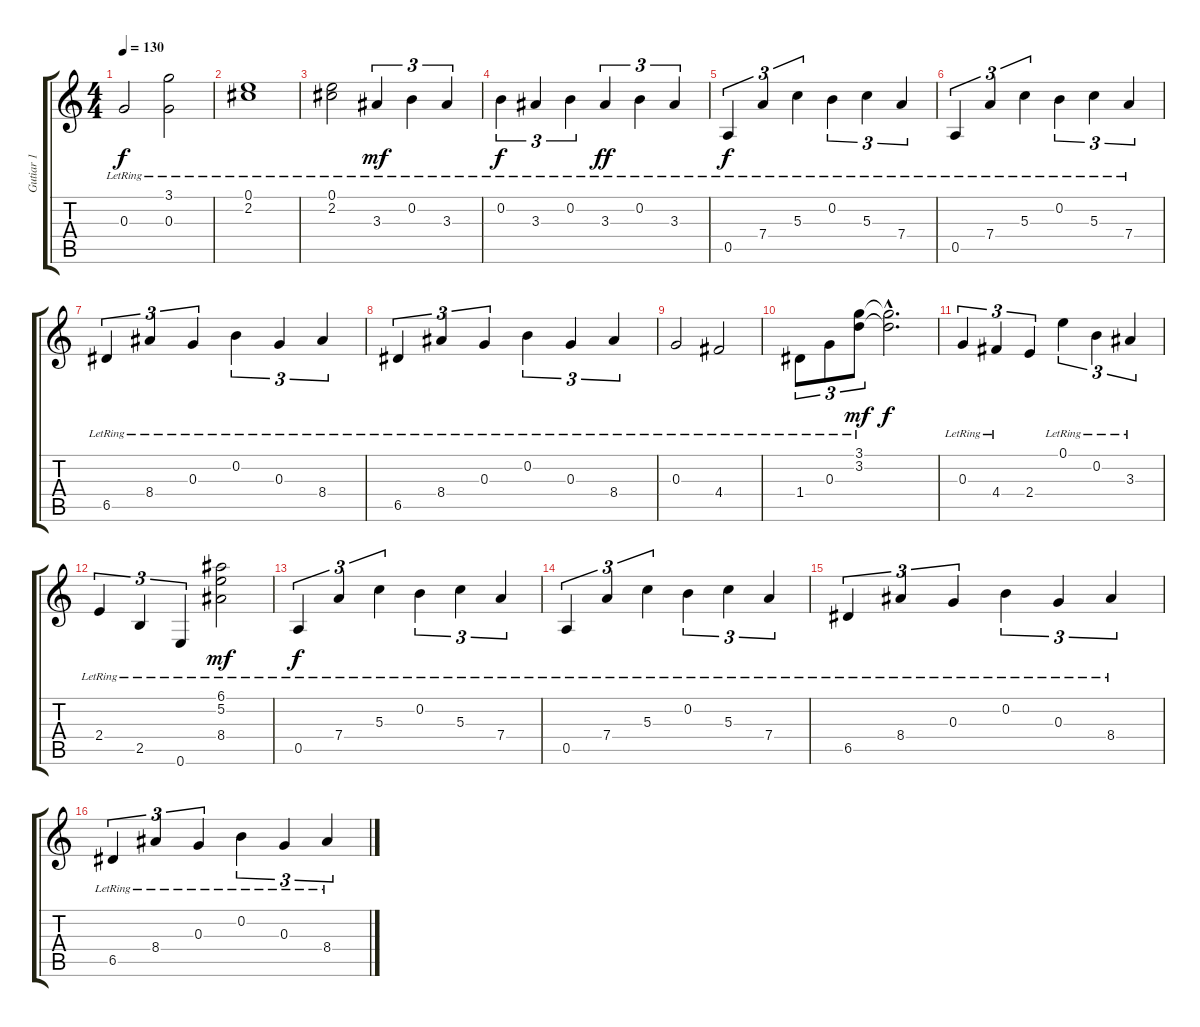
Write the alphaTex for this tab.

\track ("Gutiar 1" "Gutiar 1") {instrument electricguitarclean}
\staff {score tabs}
\tuning (E4 B3 G3 D3 A2 E2) {hide}
\ts (4 4)
\tempo 130
\clef g2
\ks c
0.3{lr}.2{dy f} (3.1{lr} 0.3{lr}).2 |
(0.1{lr} 2.2{lr}).1 |
(0.1{lr} 2.2{lr}).2 3.3{lr}.4{tu (3 2) dy mf} 0.2{lr}.4{tu (3 2)} 3.3{lr}.4{tu (3 2)} |
0.2{lr}.4{tu (3 2) dy f} 3.3{lr}.4{tu (3 2)} 0.2{lr}.4{tu (3 2)} 3.3{lr}.4{tu (3 2) dy ff} 0.2{lr}.4{tu (3 2)} 3.3{lr}.4{tu (3 2)} |
0.5{lr}.4{tu (3 2) dy f} 7.4{lr}.4{tu (3 2)} 5.3{lr}.4{tu (3 2)} 0.2{lr}.4{tu (3 2)} 5.3{lr}.4{tu (3 2)} 7.4{lr}.4{tu (3 2)} |
0.5{lr}.4{tu (3 2)} 7.4{lr}.4{tu (3 2)} 5.3{lr}.4{tu (3 2)} 0.2{lr}.4{tu (3 2)} 5.3{lr}.4{tu (3 2)} 7.4{lr}.4{tu (3 2)} |
6.5{lr}.4{tu (3 2)} 8.4{lr}.4{tu (3 2)} 0.3{lr}.4{tu (3 2)} 0.2{lr}.4{tu (3 2)} 0.3{lr}.4{tu (3 2)} 8.4{lr}.4{tu (3 2)} |
6.5{lr}.4{tu (3 2)} 8.4{lr}.4{tu (3 2)} 0.3{lr}.4{tu (3 2)} 0.2{lr}.4{tu (3 2)} 0.3{lr}.4{tu (3 2)} 8.4{lr}.4{tu (3 2)} |
0.3{lr}.2 4.4{lr}.2 |
1.4{lr}.8{tu (3 2)} 0.3{lr}.8{tu (3 2)} (3.1{lr} 3.2{lr}).8{tu (3 2) dy mf} (3.1{hac t} 3.2{hac t}).2{d dy f} |
0.3{lr}.4{tu (3 2)} 4.4{lr}.4{tu (3 2)} 2.4.4{tu (3 2)} 0.1{lr}.4{tu (3 2)} 0.2{lr}.4{tu (3 2)} 3.3{lr}.4{tu (3 2)} |
2.4{lr}.4{tu (3 2)} 2.5{lr}.4{tu (3 2)} 0.6{lr}.4{tu (3 2)} (6.1{lr} 5.2{lr} 8.4{lr}).2{dy mf} |
0.5{lr}.4{tu (3 2) dy f} 7.4{lr}.4{tu (3 2)} 5.3{lr}.4{tu (3 2)} 0.2{lr}.4{tu (3 2)} 5.3{lr}.4{tu (3 2)} 7.4{lr}.4{tu (3 2)} |
0.5{lr}.4{tu (3 2)} 7.4{lr}.4{tu (3 2)} 5.3{lr}.4{tu (3 2)} 0.2{lr}.4{tu (3 2)} 5.3{lr}.4{tu (3 2)} 7.4{lr}.4{tu (3 2)} |
6.5{lr}.4{tu (3 2)} 8.4{lr}.4{tu (3 2)} 0.3{lr}.4{tu (3 2)} 0.2{lr}.4{tu (3 2)} 0.3{lr}.4{tu (3 2)} 8.4{lr}.4{tu (3 2)} |
6.5{lr}.4{tu (3 2)} 8.4{lr}.4{tu (3 2)} 0.3{lr}.4{tu (3 2)} 0.2{lr}.4{tu (3 2)} 0.3{lr}.4{tu (3 2)} 8.4{lr}.4{tu (3 2)}
